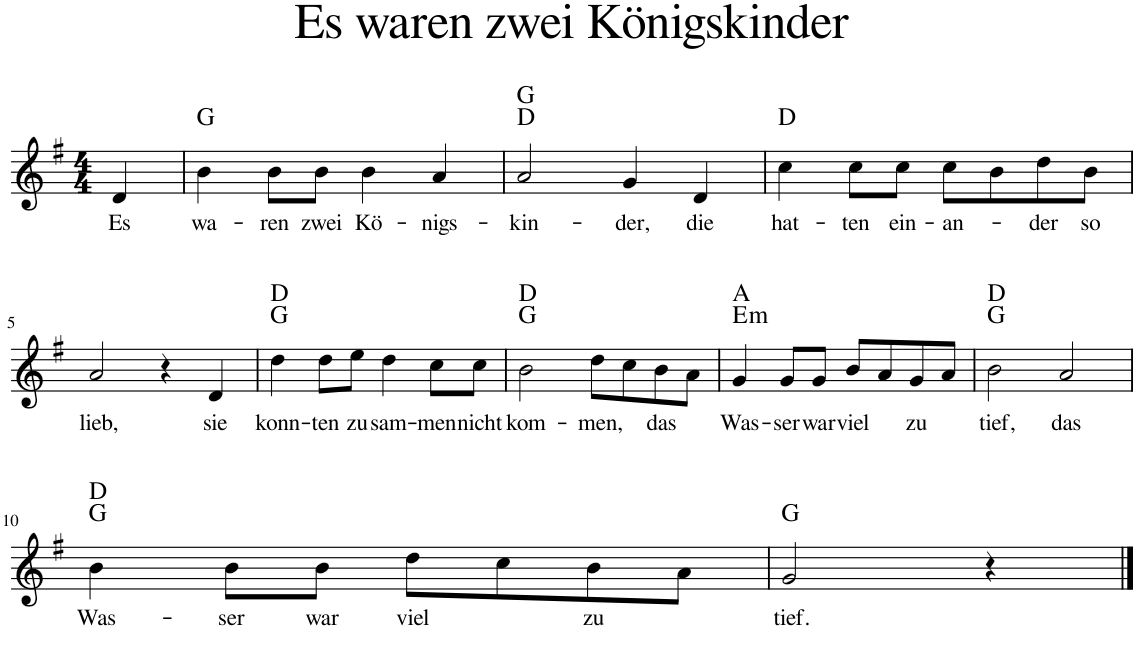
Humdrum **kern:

**kern	**text	**harte
*part1	*part1	*part1
*staff1	*staff1	*
*I"Piano	*	*
*I'Pno	*	*
*clefG2	*	*
*k[f#]	*	*
*M4/4	*	*
=1	=1	=1
!	!LO:LY:b	!
4d/	Es	.
=2	=2	=2
!	!LO:LY:b	!
4b\	wa-	G:maj
!	!LO:LY:b	!
8b\L	-ren	.
!	!LO:LY:b	!
8b\J	zwei	.
!	!LO:LY:b	!
4b\	Kö-	.
!	!LO:LY:b	!
4a/	-nigs-	.
=3	=3	=3
!	!LO:LY:b	!
2a/	-kin-	D:maj G:maj
!	!LO:LY:b	!
4g/	-der,	.
!	!LO:LY:b	!
4d/	die	.
=4	=4	=4
!	!LO:LY:b	!
4cc\	hat-	D:maj
!	!LO:LY:b	!
8cc\L	-ten	.
!	!LO:LY:b	!
8cc\J	ein-	.
!	!LO:LY:b	!
8cc\L	-an-	.
8b\	.	.
!	!LO:LY:b	!
8dd\	-der	.
!	!LO:LY:b	!
8b\J	so	.
!!LO:LB:g=z
=5	=5	=5
!	!LO:LY:b	!
2a/	lieb,	.
4r	.	.
!	!LO:LY:b	!
4d/	sie	.
=6	=6	=6
!	!LO:LY:b	!
4dd\	konn-	G:maj D:maj
!	!LO:LY:b	!
8dd\L	-ten	.
!	!LO:LY:b	!
8ee\J	zu-	.
!	!LO:LY:b	!
4dd\	-sam-	.
!	!LO:LY:b	!
8cc\L	-men	.
!	!LO:LY:b	!
8cc\J	nicht	.
=7	=7	=7
!	!LO:LY:b	!
2b\	kom-	G:maj D:maj
!	!LO:LY:b	!
8dd\L	-men,	.
8cc\	.	.
!	!LO:LY:b	!
8b\	das	.
8a\J	.	.
=8	=8	=8
!	!LO:LY:b	!LO:H:n=1:kt=m
4g/	Was-	E:min A:maj
!	!LO:LY:b	!
8g/L	-ser	.
!	!LO:LY:b	!
8g/J	war	.
!	!LO:LY:b	!
8b/L	viel	.
8a/	.	.
!	!LO:LY:b	!
8g/	zu	.
8a/J	.	.
=9	=9	=9
!	!LO:LY:b	!
2b\	tief,	G:maj D:maj
!	!LO:LY:b	!
2a/	das	.
!!LO:LB:g=z
=10	=10	=10
!	!LO:LY:b	!
4b\	Was-	G:maj D:maj
!	!LO:LY:b	!
8b\L	-ser	.
!	!LO:LY:b	!
8b\J	war	.
!	!LO:LY:b	!
8dd\L	viel	.
8cc\	.	.
!	!LO:LY:b	!
8b\	zu	.
8a\J	.	.
=11	=11	=11
!	!LO:LY:b	!
2g/	tief.	G:maj
4r	.	.
==	==	==
*-	*-	*-
